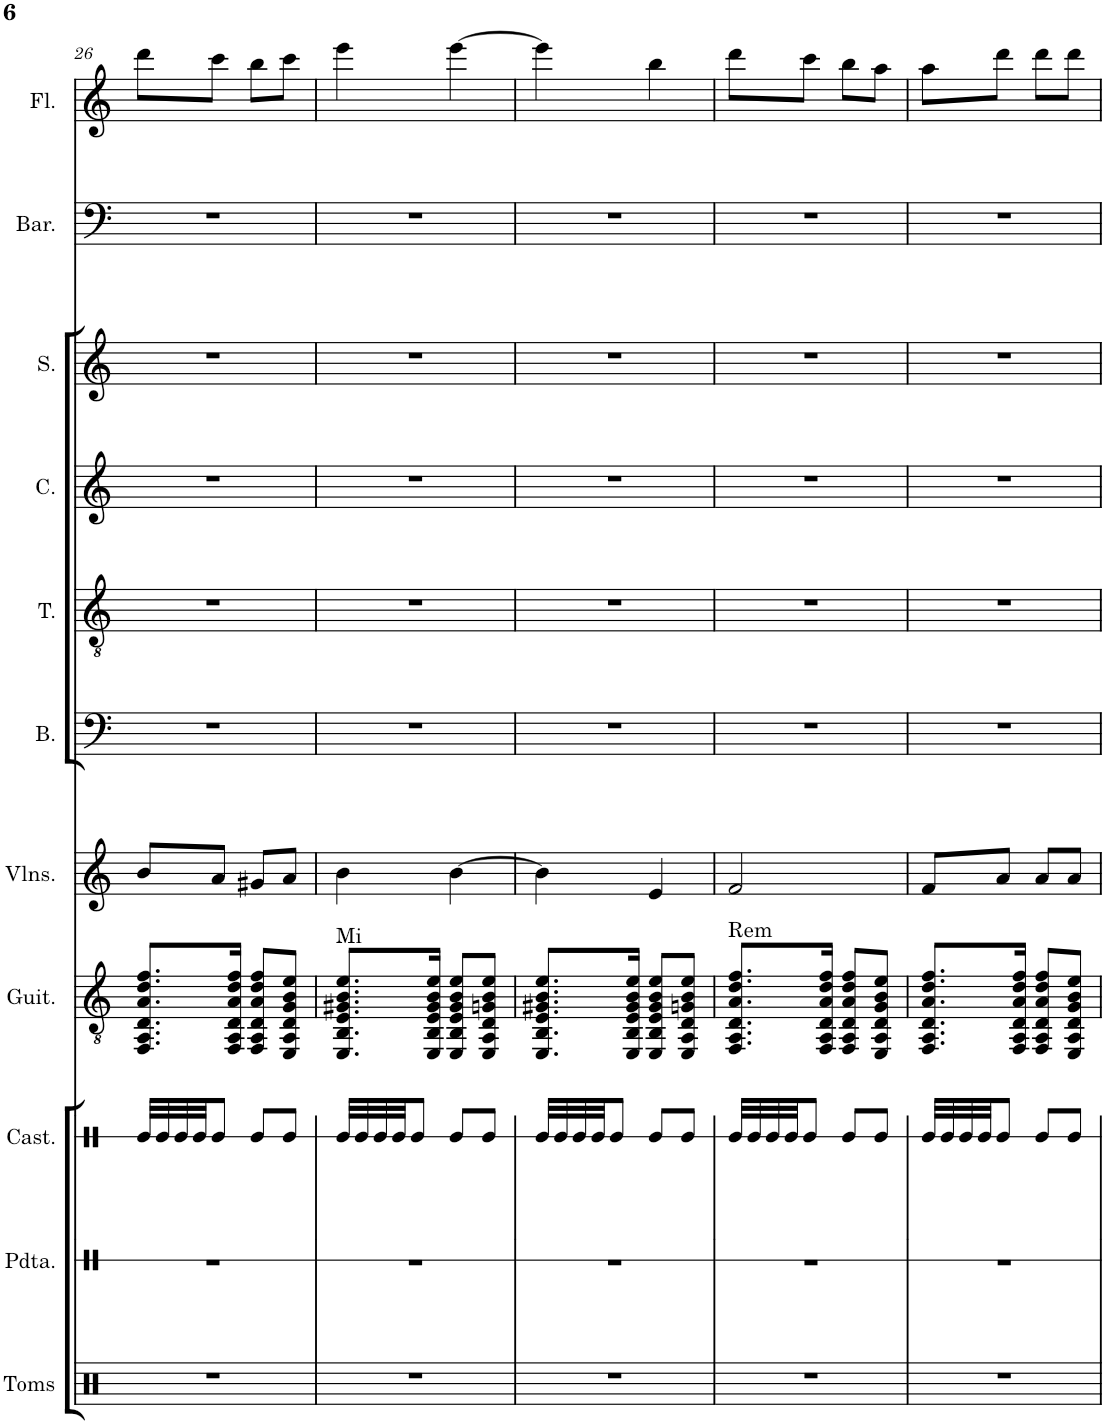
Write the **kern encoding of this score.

**kern	**kern	**kern	**kern	**harte	**kern	**kern	**kern	**kern	**kern	**kern	**kern
*part11	*part10	*part9	*part8	*part8	*part7	*part6	*part5	*part4	*part3	*part2	*part1
*staff11	*staff10	*staff9	*staff8	*	*staff7	*staff6	*staff5	*staff4	*staff3	*staff2	*staff1
*I"Toms	*I"Pandereta	*I"Castañuelas	*I"Guitarra	*	*I"Violines	*I"Bajo	*I"Tenor	*I"Contralto	*I"Soprano	*I"Barítono	*I"Flauta
*I'Toms	*I'Pdta.	*I'Cast.	*I'Guit.	*	*I'Vlns.	*I'B.	*I'T.	*I'C.	*I'S.	*I'Bar.	*I'Fl.
!!LO:PB:g=z
*clefX	*clefX	*clefX	*clefGv2	*	*clefG2	*clefF4	*clefGv2	*clefG2	*clefG2	*clefF4	*clefG2
*k[]	*k[]	*k[]	*k[]	*	*k[]	*k[]	*k[]	*k[]	*k[]	*k[]	*k[]
*M2/4	*M2/4	*M2/4	*M2/4	*	*M2/4	*M2/4	*M2/4	*M2/4	*M2/4	*M2/4	*M2/4
=26	=26	=26	=26	=26	=26	=26	=26	=26	=26	=26	=26
2r	2r	32Re/LLL	8.FF/ 8.AA/ 8.D/ 8.A/ 8.d/ 8.f/L	.	8b/L	2r	2r	2r	2r	2r	8ddd\L
.	.	32Re/	.	.	.	.	.	.	.	.	.
.	.	32Re/	.	.	.	.	.	.	.	.	.
.	.	32Re/JJ	.	.	.	.	.	.	.	.	.
.	.	8Re/J	.	.	8a/J	.	.	.	.	.	8ccc\J
.	.	.	16FF/ 16AA/ 16D/ 16A/ 16d/ 16f/Jk	.	.	.	.	.	.	.	.
.	.	8Re/L	8FF/ 8AA/ 8D/ 8A/ 8d/ 8f/L	.	8g#X/L	.	.	.	.	.	8bb\L
.	.	8Re/J	8EE/ 8AA/ 8D/ 8G/ 8B/ 8e/J	.	8a/J	.	.	.	.	.	8ccc\J
=27	=27	=27	=27	=27	=27	=27	=27	=27	=27	=27	=27
!	!	!	!	!LO:H:kt=Mi	!	!	!	!	!	!	!
2r	2r	32Re/LLL	8.EE/ 8.BB/ 8.E/ 8.G#X/ 8.B/ 8.e/L	N	4b\	2r	2r	2r	2r	2r	4eee\
.	.	32Re/	.	.	.	.	.	.	.	.	.
.	.	32Re/	.	.	.	.	.	.	.	.	.
.	.	32Re/JJ	.	.	.	.	.	.	.	.	.
.	.	8Re/J	.	.	.	.	.	.	.	.	.
.	.	.	16EE/ 16BB/ 16E/ 16G#/ 16B/ 16e/Jk	.	.	.	.	.	.	.	.
.	.	8Re/L	8EE/ 8BB/ 8E/ 8G#/ 8B/ 8e/L	.	[4b\	.	.	.	.	.	[4eee\
.	.	8Re/J	8EE/ 8AA/ 8D/ 8Gn/ 8B/ 8e/J	.	.	.	.	.	.	.	.
=28	=28	=28	=28	=28	=28	=28	=28	=28	=28	=28	=28
2r	2r	32Re/LLL	8.EE/ 8.BB/ 8.E/ 8.G#X/ 8.B/ 8.e/L	.	4b\]	2r	2r	2r	2r	2r	4eee\]
.	.	32Re/	.	.	.	.	.	.	.	.	.
.	.	32Re/	.	.	.	.	.	.	.	.	.
.	.	32Re/JJ	.	.	.	.	.	.	.	.	.
.	.	8Re/J	.	.	.	.	.	.	.	.	.
.	.	.	16EE/ 16BB/ 16E/ 16G#/ 16B/ 16e/Jk	.	.	.	.	.	.	.	.
.	.	8Re/L	8EE/ 8BB/ 8E/ 8G#/ 8B/ 8e/L	.	4e/	.	.	.	.	.	4bb\
.	.	8Re/J	8EE/ 8AA/ 8D/ 8Gn/ 8B/ 8e/J	.	.	.	.	.	.	.	.
=29	=29	=29	=29	=29	=29	=29	=29	=29	=29	=29	=29
!	!	!	!	!LO:H:kt=Rem	!	!	!	!	!	!	!
2r	2r	32Re/LLL	8.FF/ 8.AA/ 8.D/ 8.A/ 8.d/ 8.f/L	N	2f/	2r	2r	2r	2r	2r	8ddd\L
.	.	32Re/	.	.	.	.	.	.	.	.	.
.	.	32Re/	.	.	.	.	.	.	.	.	.
.	.	32Re/JJ	.	.	.	.	.	.	.	.	.
.	.	8Re/J	.	.	.	.	.	.	.	.	8ccc\J
.	.	.	16FF/ 16AA/ 16D/ 16A/ 16d/ 16f/Jk	.	.	.	.	.	.	.	.
.	.	8Re/L	8FF/ 8AA/ 8D/ 8A/ 8d/ 8f/L	.	.	.	.	.	.	.	8bb\L
.	.	8Re/J	8EE/ 8AA/ 8D/ 8G/ 8B/ 8e/J	.	.	.	.	.	.	.	8aa\J
=30	=30	=30	=30	=30	=30	=30	=30	=30	=30	=30	=30
2r	2r	32Re/LLL	8.FF/ 8.AA/ 8.D/ 8.A/ 8.d/ 8.f/L	.	8f/L	2r	2r	2r	2r	2r	8aa\L
.	.	32Re/	.	.	.	.	.	.	.	.	.
.	.	32Re/	.	.	.	.	.	.	.	.	.
.	.	32Re/JJ	.	.	.	.	.	.	.	.	.
.	.	8Re/J	.	.	8a/J	.	.	.	.	.	8ddd\J
.	.	.	16FF/ 16AA/ 16D/ 16A/ 16d/ 16f/Jk	.	.	.	.	.	.	.	.
.	.	8Re/L	8FF/ 8AA/ 8D/ 8A/ 8d/ 8f/L	.	8a/L	.	.	.	.	.	8ddd\L
.	.	8Re/J	8EE/ 8AA/ 8D/ 8G/ 8B/ 8e/J	.	8a/J	.	.	.	.	.	8ddd\J
=	=	=	=	=	=	=	=	=	=	=	=
*-	*-	*-	*-	*-	*-	*-	*-	*-	*-	*-	*-
